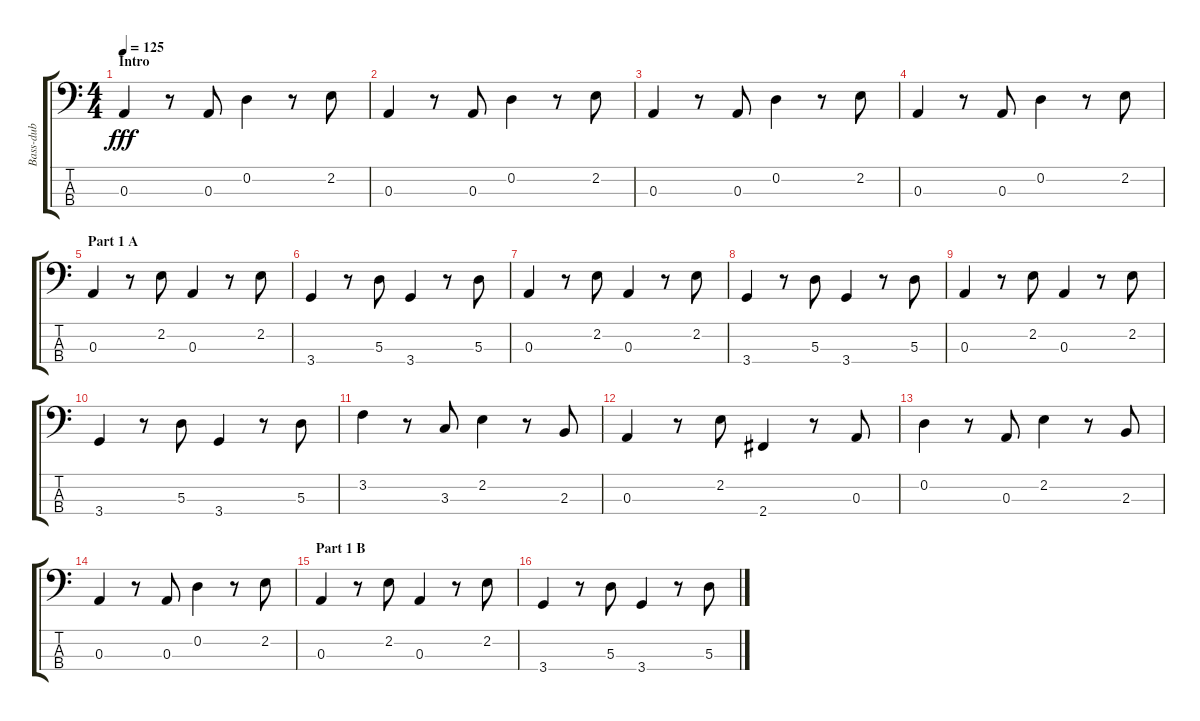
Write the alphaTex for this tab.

\track ("Bass-dub" "Bass-dub") {instrument electricguitarmuted}
\staff {score tabs}
\tuning (G2 D2 A1 E1) {hide}
\ts (4 4)
\section ("" "Intro")
\tempo 125
\clef f4
\ks c
0.3.4{dy fff instrument electricguitarmuted} r.8 0.3.8 0.2.4 r.8 2.2.8 |
0.3.4 r.8 0.3.8 0.2.4 r.8 2.2.8 |
0.3.4 r.8 0.3.8 0.2.4 r.8 2.2.8 |
0.3.4 r.8 0.3.8 0.2.4 r.8 2.2.8 |
\section ("" "Part 1 A")
0.3.4 r.8 2.2.8 0.3.4 r.8 2.2.8 |
3.4.4 r.8 5.3.8 3.4.4 r.8 5.3.8 |
0.3.4 r.8 2.2.8 0.3.4 r.8 2.2.8 |
3.4.4 r.8 5.3.8 3.4.4 r.8 5.3.8 |
0.3.4 r.8 2.2.8 0.3.4 r.8 2.2.8 |
3.4.4 r.8 5.3.8 3.4.4 r.8 5.3.8 |
3.2.4 r.8 3.3.8 2.2.4 r.8 2.3.8 |
0.3.4 r.8 2.2.8 2.4.4 r.8 0.3.8 |
0.2.4 r.8 0.3.8 2.2.4 r.8 2.3.8 |
0.3.4 r.8 0.3.8 0.2.4 r.8 2.2.8 |
\section ("" "Part 1 B")
0.3.4 r.8 2.2.8 0.3.4 r.8 2.2.8 |
3.4.4 r.8 5.3.8 3.4.4 r.8 5.3.8
